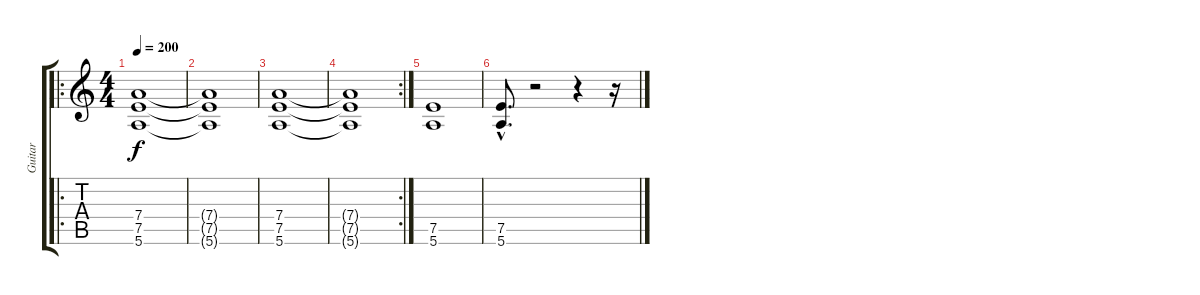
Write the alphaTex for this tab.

\track ("Guitar" "Guitar") {instrument distortionguitar}
\staff {score tabs}
\tuning (E4 B3 G3 D3 A2 E2) {hide}
\ro
\ts (4 4)
\tempo 200
\clef g2
\ks c
(7.4 7.5 5.6).1{dy f} |
(7.4{t} 7.5{t} 5.6{t}).1 |
(7.4 7.5 5.6).1 |
\rc 2
(7.4{t} 7.5{t} 5.6{t}).1 |
(7.5 5.6).1 |
(7.5{hac} 5.6{hac}).8{d} r.2 r.4 r.16
